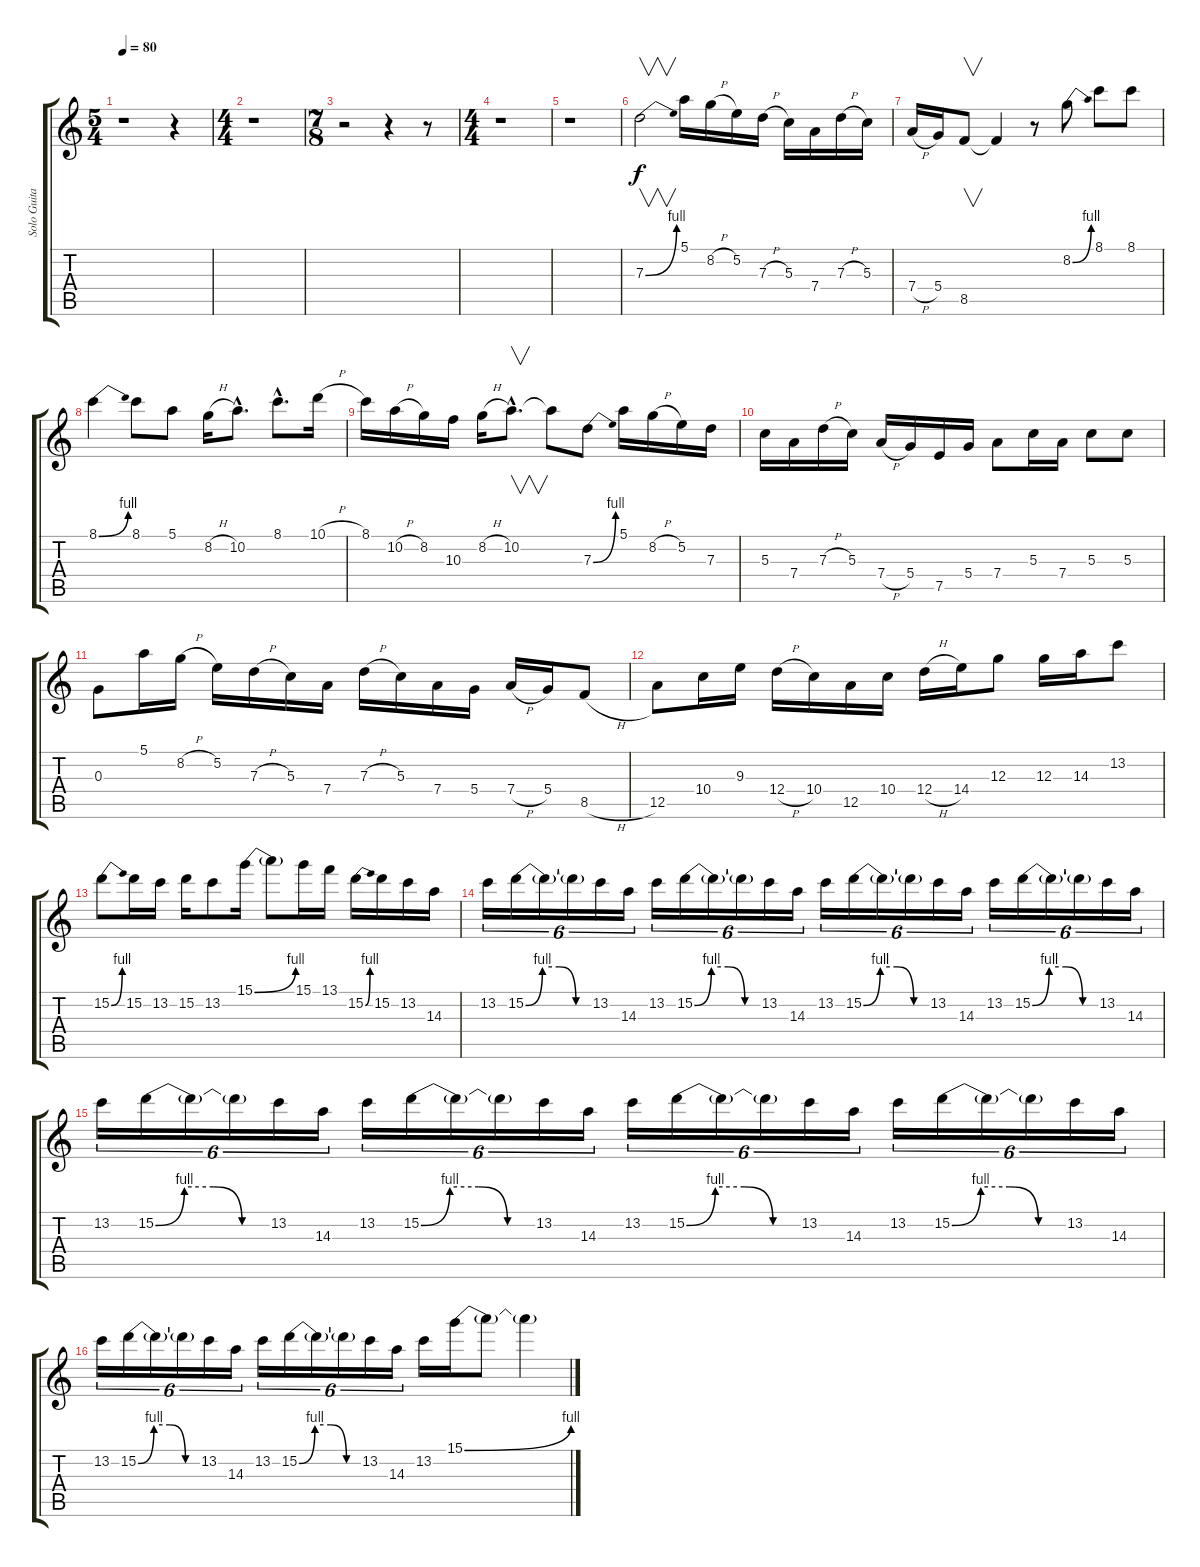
\track ("Solo Guitar - Jimmy Page" "Solo Guita") {instrument overdrivenguitar}
\staff {score tabs}
\tuning (E4 B3 G3 D3 A2 E2) {hide}
\ts (5 4)
\tempo 80
\clef g2
\ks c
r.1{dy f} r.4 |
\ts (4 4)
r.1 |
\ts (7 8)
r.2 r.4 r.8 |
\ts (4 4)
r.1 |
r.1 |
7.3{be (bend 0 0 60 4)}.2{v} 5.1.16 8.2{h}.16 5.2.16 7.3{h}.16 5.3.16 7.4.16 7.3{h}.16 5.3.16 |
7.4{h}.16 5.4.16 8.5.8{v} 8.5{t}.4 r.8 8.2{be (bend 0 0 60 4)}.8 8.1.8 8.1.8 |
8.1{be (bend 0 0 60 4)}.4 8.1.8 5.1.8 8.2{h}.16 10.2{hac}.8{d} 8.1{hac}.8{d} 10.1{h}.16 |
8.1.16 10.2{h}.16 8.2.16 10.3.16 8.2{h}.16 10.2{hac}.8{v d} 10.2{t}.8 7.3{be (bend 0 0 60 4)}.8 5.1.16 8.2{h}.16 5.2.16 7.3.16 |
5.3.16 7.4.16 7.3{h}.16 5.3.16 7.4{h}.16 5.4.16 7.5.16 5.4.16 7.4.8 5.3.16 7.4.16 5.3.8 5.3.8 |
0.3.8 5.1.16 8.2{h}.16 5.2.16 7.3{h}.16 5.3.16 7.4.16 7.3{h}.16 5.3.16 7.4.16 5.4.16 7.4{h}.16 5.4.16 8.5{h}.8 |
12.5.8 10.4.16 9.3.16 12.4{h}.16 10.4.16 12.5.16 10.4.16 12.4{h}.16 14.4.16 12.3.8 12.3.16 14.3.16 13.2.8 |
15.2{be (bend 0 0 60 4)}.8 15.2.16 13.2.16 15.2.16 13.2.8 15.1{be (bend 0 0 60 4)}.16 15.1{t}.8 15.1.16 13.1.16 15.2{be (bend 0 0 60 4)}.16 15.2.16 13.2.16 14.3.16 |
13.2.16{tu (6 4)} 15.2{be (custom 0 0 15 4 30 4 45 0 60 0)}.16{tu (6 4)} 15.2{t}.16{tu (6 4)} 15.2{t}.16{tu (6 4)} 13.2.16{tu (6 4)} 14.3.16{tu (6 4)} 13.2.16{tu (6 4)} 15.2{be (custom 0 0 15 4 30 4 45 0 60 0)}.16{tu (6 4)} 15.2{t}.16{tu (6 4)} 15.2{t}.16{tu (6 4)} 13.2.16{tu (6 4)} 14.3.16{tu (6 4)} 13.2.16{tu (6 4)} 15.2{be (custom 0 0 15 4 30 4 45 0 60 0)}.16{tu (6 4)} 15.2{t}.16{tu (6 4)} 15.2{t}.16{tu (6 4)} 13.2.16{tu (6 4)} 14.3.16{tu (6 4)} 13.2.16{tu (6 4)} 15.2{be (custom 0 0 15 4 30 4 45 0 60 0)}.16{tu (6 4)} 15.2{t}.16{tu (6 4)} 15.2{t}.16{tu (6 4)} 13.2.16{tu (6 4)} 14.3.16{tu (6 4)} |
13.2.16{tu (6 4)} 15.2{be (custom 0 0 15 4 30 4 45 0 60 0)}.16{tu (6 4)} 15.2{t}.16{tu (6 4)} 15.2{t}.16{tu (6 4)} 13.2.16{tu (6 4)} 14.3.16{tu (6 4)} 13.2.16{tu (6 4)} 15.2{be (custom 0 0 15 4 30 4 45 0 60 0)}.16{tu (6 4)} 15.2{t}.16{tu (6 4)} 15.2{t}.16{tu (6 4)} 13.2.16{tu (6 4)} 14.3.16{tu (6 4)} 13.2.16{tu (6 4)} 15.2{be (custom 0 0 15 4 30 4 45 0 60 0)}.16{tu (6 4)} 15.2{t}.16{tu (6 4)} 15.2{t}.16{tu (6 4)} 13.2.16{tu (6 4)} 14.3.16{tu (6 4)} 13.2.16{tu (6 4)} 15.2{be (custom 0 0 15 4 30 4 45 0 60 0)}.16{tu (6 4)} 15.2{t}.16{tu (6 4)} 15.2{t}.16{tu (6 4)} 13.2.16{tu (6 4)} 14.3.16{tu (6 4)} |
13.2.16{tu (6 4)} 15.2{be (custom 0 0 15 4 30 4 45 0 60 0)}.16{tu (6 4)} 15.2{t}.16{tu (6 4)} 15.2{t}.16{tu (6 4)} 13.2.16{tu (6 4)} 14.3.16{tu (6 4)} 13.2.16{tu (6 4)} 15.2{be (custom 0 0 15 4 30 4 45 0 60 0)}.16{tu (6 4)} 15.2{t}.16{tu (6 4)} 15.2{t}.16{tu (6 4)} 13.2.16{tu (6 4)} 14.3.16{tu (6 4)} 13.2.16 15.1{be (bend 0 0 60 4)}.16 15.1{t}.8 15.1{t}.4
